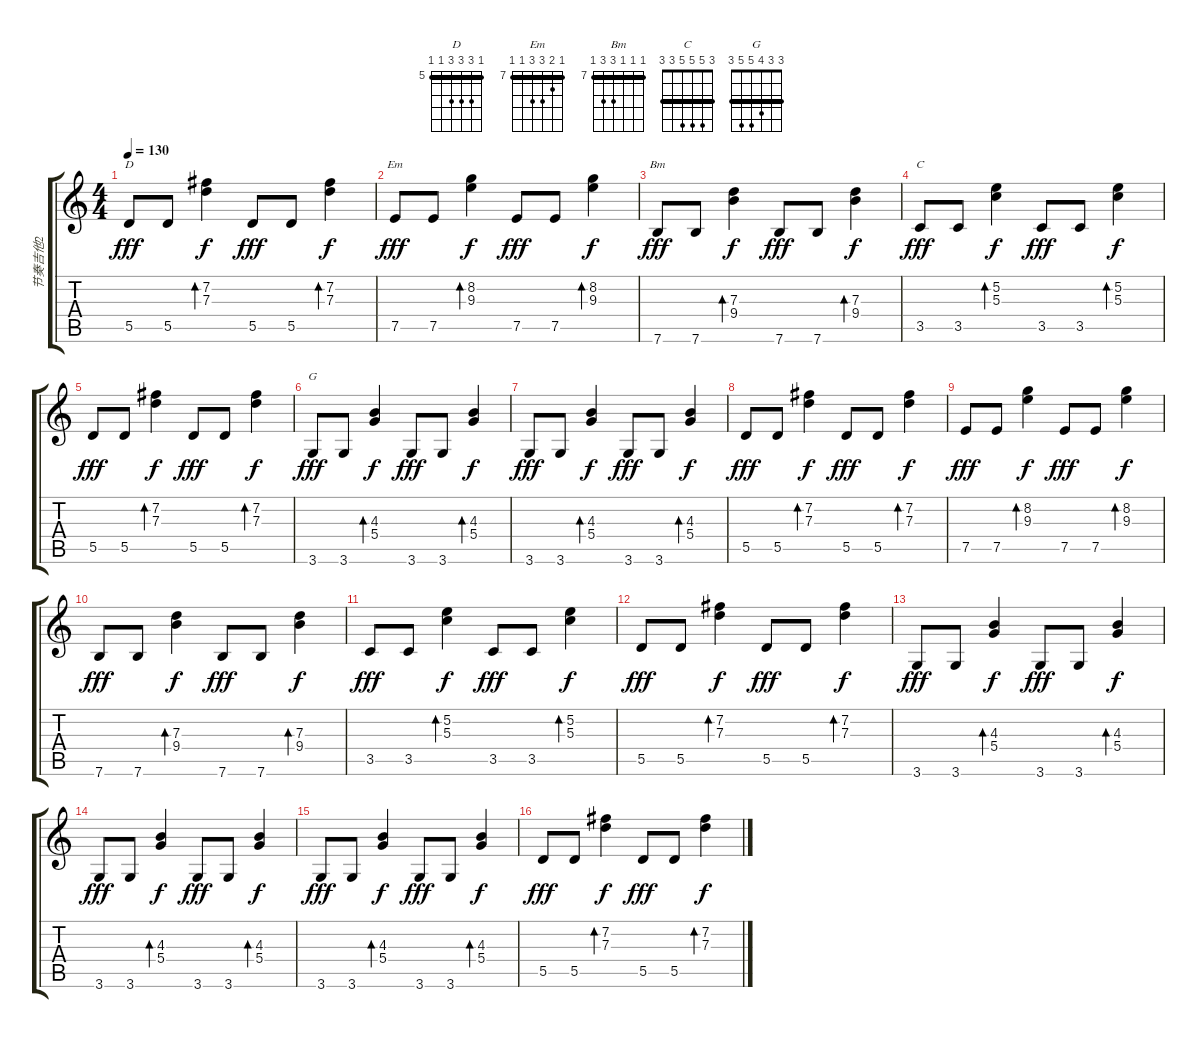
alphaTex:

\track ("节奏吉他2" "节奏吉他2") {instrument distortionguitar}
\staff {score tabs}
\tuning (E4 B3 G3 D3 A2 E2) {hide}
\chord ("D" 5 7 7 7 5 5) {firstfret 5 barre 5}
\chord ("Em" 7 8 9 9 7 7) {firstfret 7 barre 7}
\chord ("Bm" 7 7 7 9 9 7) {firstfret 7 barre 7}
\chord ("C" 3 5 5 5 3 3) {barre 3}
\chord ("G" 3 3 4 5 5 3) {barre 3}
\ts (4 4)
\tempo 130
\clef g2
\ks c
5.5.8{ch "D" dy fff} 5.5.8 (7.2 7.3).4{bd 120 dy f} 5.5.8{dy fff} 5.5.8 (7.2 7.3).4{bd 120 dy f} |
7.5.8{ch "Em" dy fff} 7.5.8 (8.2 9.3).4{bd 120 dy f} 7.5.8{dy fff} 7.5.8 (8.2 9.3).4{bd 120 dy f} |
7.6.8{ch "Bm" dy fff} 7.6.8 (7.3 9.4).4{bd 120 dy f} 7.6.8{dy fff} 7.6.8 (7.3 9.4).4{bd 120 dy f} |
3.5.8{ch "C" dy fff} 3.5.8 (5.2 5.3).4{bd 120 dy f} 3.5.8{dy fff} 3.5.8 (5.2 5.3).4{bd 120 dy f} |
5.5.8{dy fff} 5.5.8 (7.2 7.3).4{bd 120 dy f} 5.5.8{dy fff} 5.5.8 (7.2 7.3).4{bd 120 dy f} |
3.6.8{ch "G" dy fff} 3.6.8 (4.3 5.4).4{bd 120 dy f} 3.6.8{dy fff} 3.6.8 (4.3 5.4).4{bd 120 dy f} |
3.6.8{dy fff} 3.6.8 (4.3 5.4).4{bd 120 dy f} 3.6.8{dy fff} 3.6.8 (4.3 5.4).4{bd 120 dy f} |
5.5.8{dy fff} 5.5.8 (7.2 7.3).4{bd 120 dy f} 5.5.8{dy fff} 5.5.8 (7.2 7.3).4{bd 120 dy f} |
7.5.8{dy fff} 7.5.8 (8.2 9.3).4{bd 120 dy f} 7.5.8{dy fff} 7.5.8 (8.2 9.3).4{bd 120 dy f} |
7.6.8{dy fff} 7.6.8 (7.3 9.4).4{bd 120 dy f} 7.6.8{dy fff} 7.6.8 (7.3 9.4).4{bd 120 dy f} |
3.5.8{dy fff} 3.5.8 (5.2 5.3).4{bd 120 dy f} 3.5.8{dy fff} 3.5.8 (5.2 5.3).4{bd 120 dy f} |
5.5.8{dy fff} 5.5.8 (7.2 7.3).4{bd 120 dy f} 5.5.8{dy fff} 5.5.8 (7.2 7.3).4{bd 120 dy f} |
3.6.8{dy fff} 3.6.8 (4.3 5.4).4{bd 120 dy f} 3.6.8{dy fff} 3.6.8 (4.3 5.4).4{bd 120 dy f} |
3.6.8{dy fff} 3.6.8 (4.3 5.4).4{bd 120 dy f} 3.6.8{dy fff} 3.6.8 (4.3 5.4).4{bd 120 dy f} |
3.6.8{dy fff} 3.6.8 (4.3 5.4).4{bd 120 dy f} 3.6.8{dy fff} 3.6.8 (4.3 5.4).4{bd 120 dy f} |
5.5.8{dy fff} 5.5.8 (7.2 7.3).4{bd 120 dy f} 5.5.8{dy fff} 5.5.8 (7.2 7.3).4{bd 120 dy f}
